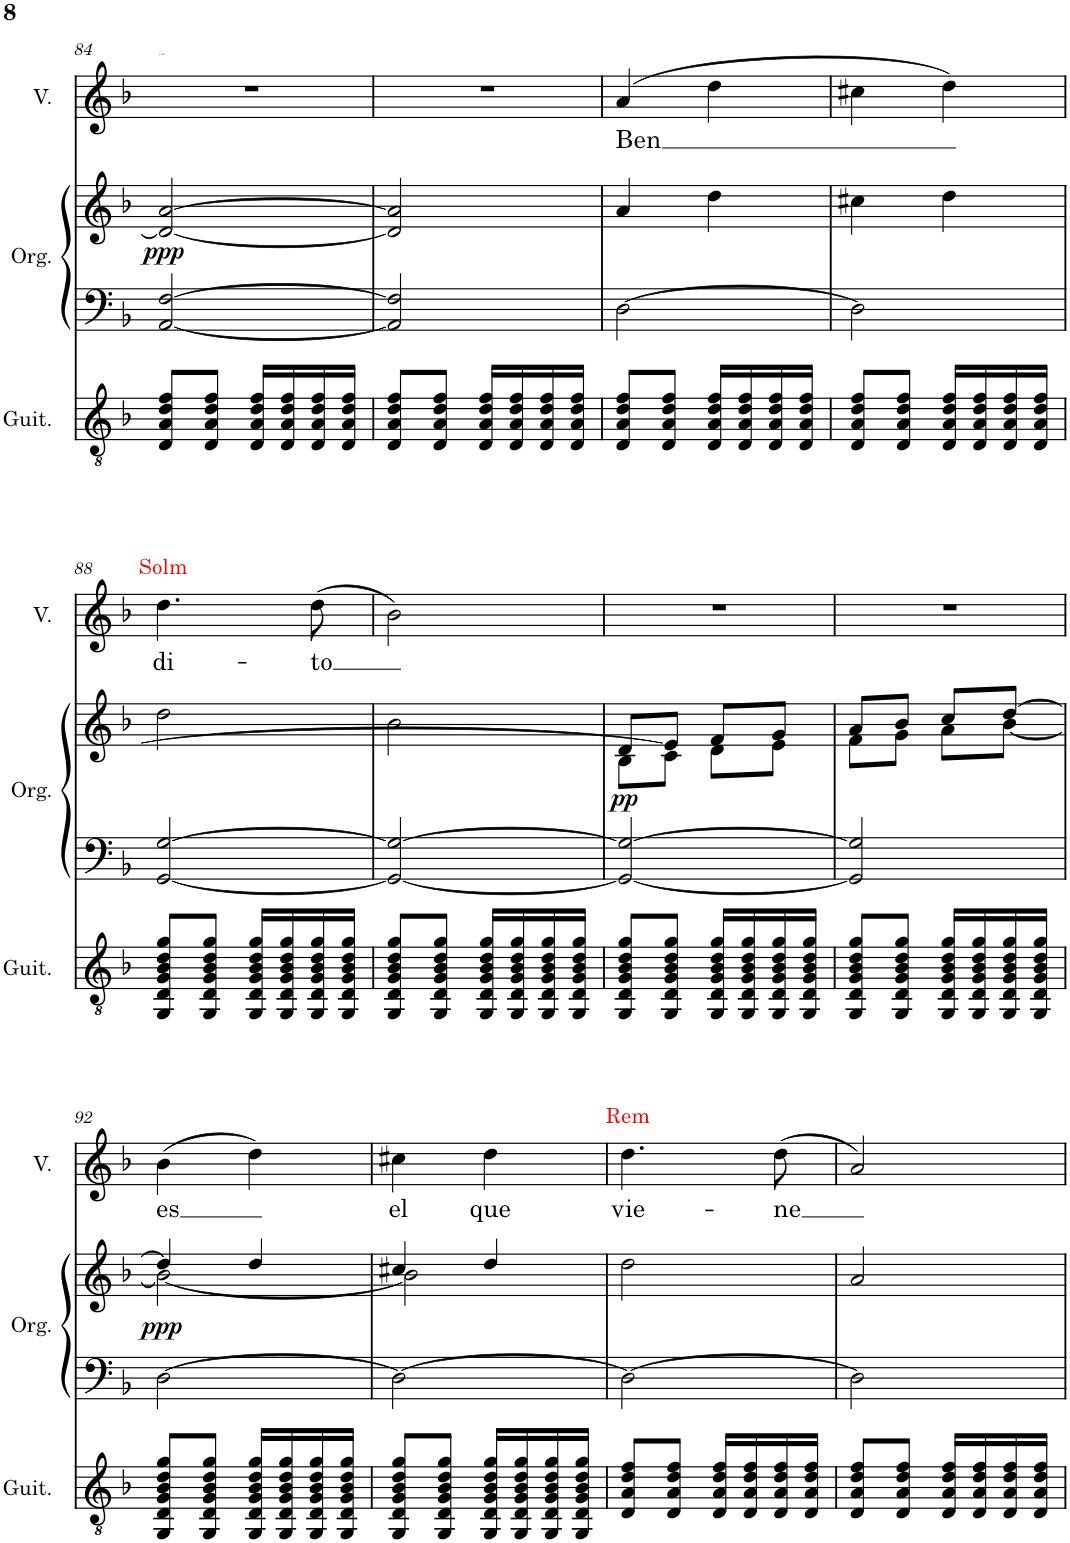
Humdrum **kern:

**kern	**kern	**kern	**dynam	**kern	**text	**text
*part3	*part2	*part2	*part2	*part1	*part1	*part1
*staff4	*staff3	*staff2	*staff2/3	*staff1	*staff1	*staff1
*I"Guitarra clásica	*I"Órgano	*	*	*I"Voz	*	*
*I'Guit.	*	*	*	*I'V.	*	*
!!LO:PB:g=z
*clefGv2	*clefF4	*clefG2	*	*clefG2	*	*
*k[b-]	*k[b-]	*k[b-]	*	*k[b-]	*	*
*M2/4	*M2/4	*M2/4	*	*M2/4	*	*
*MM85	*MM85	*MM85	*	*MM85	*	*
=84	=84	=84	=84	=84	=84	=84
!	!	!	!LO:DY:b	!	!	!
8D/ 8A/ 8d/ 8f/L	[2AA/ [2F/	2d/_ [2a/	ppp	2r	.	.
8D/ 8A/ 8d/ 8f/J	.	.	.	.	.	.
16D/ 16A/ 16d/ 16f/LL	.	.	.	.	.	.
16D/ 16A/ 16d/ 16f/	.	.	.	.	.	.
16D/ 16A/ 16d/ 16f/	.	.	.	.	.	.
16D/ 16A/ 16d/ 16f/JJ	.	.	.	.	.	.
=85	=85	=85	=85	=85	=85	=85
8D/ 8A/ 8d/ 8f/L	2AA/] 2F/]	2d/] 2a/]	.	2r	.	.
8D/ 8A/ 8d/ 8f/J	.	.	.	.	.	.
16D/ 16A/ 16d/ 16f/LL	.	.	.	.	.	.
16D/ 16A/ 16d/ 16f/	.	.	.	.	.	.
16D/ 16A/ 16d/ 16f/	.	.	.	.	.	.
16D/ 16A/ 16d/ 16f/JJ	.	.	.	.	.	.
=86	=86	=86	=86	=86	=86	=86
!	!	!	!	!	!LO:LY:b	!
8D/ 8A/ 8d/ 8f/L	[2D\	4a/	.	(4a/	-Ben	.
8D/ 8A/ 8d/ 8f/J	.	.	.	.	.	.
16D/ 16A/ 16d/ 16f/LL	.	4dd\	.	4dd\	.	.
16D/ 16A/ 16d/ 16f/	.	.	.	.	.	.
16D/ 16A/ 16d/ 16f/	.	.	.	.	.	.
16D/ 16A/ 16d/ 16f/JJ	.	.	.	.	.	.
=87	=87	=87	=87	=87	=87	=87
8D/ 8A/ 8d/ 8f/L	2D\]	4cc#X\	.	4cc#X\	.	.
8D/ 8A/ 8d/ 8f/J	.	.	.	.	.	.
16D/ 16A/ 16d/ 16f/LL	.	4dd\	.	4dd\)	.	.
16D/ 16A/ 16d/ 16f/	.	.	.	.	.	.
16D/ 16A/ 16d/ 16f/	.	.	.	.	.	.
16D/ 16A/ 16d/ 16f/JJ	.	.	.	.	.	.
!!LO:LB:g=z
=88	=88	=88	=88	=88	=88	=88
!	!	!	!	!	!LO:LY:b	!LO:LY:a:color=#FF0000
8GG/ 8D/ 8G/ 8B-/ 8d/ 8g/L	[2GG/ [2G/	2dd\	.	4.dd\	di-	Solm
8GG/ 8D/ 8G/ 8B-/ 8d/ 8g/J	.	.	.	.	.	.
16GG/ 16D/ 16G/ 16B-/ 16d/ 16g/LL	.	.	.	.	.	.
16GG/ 16D/ 16G/ 16B-/ 16d/ 16g/	.	.	.	.	.	.
!	!	!	!	!	!LO:LY:b	!
16GG/ 16D/ 16G/ 16B-/ 16d/ 16g/	.	.	.	(8dd\	-to	.
16GG/ 16D/ 16G/ 16B-/ 16d/ 16g/JJ	.	.	.	.	.	.
=89	=89	=89	=89	=89	=89	=89
8GG/ 8D/ 8G/ 8B-/ 8d/ 8g/L	2GG/_ 2G/_	2b-\	.	2b-\)	.	.
8GG/ 8D/ 8G/ 8B-/ 8d/ 8g/J	.	.	.	.	.	.
16GG/ 16D/ 16G/ 16B-/ 16d/ 16g/LL	.	.	.	.	.	.
16GG/ 16D/ 16G/ 16B-/ 16d/ 16g/	.	.	.	.	.	.
16GG/ 16D/ 16G/ 16B-/ 16d/ 16g/	.	.	.	.	.	.
16GG/ 16D/ 16G/ 16B-/ 16d/ 16g/JJ	.	.	.	.	.	.
=90	=90	=90	=90	=90	=90	=90
*	*	*^	*	*	*	*
!	!	!	!	!LO:DY:b	!	!	!
8GG/ 8D/ 8G/ 8B-/ 8d/ 8g/L	2GG/_ 2G/_	8d/L	8B-\L	pp	2r	.	.
8GG/ 8D/ 8G/ 8B-/ 8d/ 8g/J	.	8e/J]	8c\J	.	.	.	.
16GG/ 16D/ 16G/ 16B-/ 16d/ 16g/LL	.	8f/L	8d\L	.	.	.	.
16GG/ 16D/ 16G/ 16B-/ 16d/ 16g/	.	.	.	.	.	.	.
16GG/ 16D/ 16G/ 16B-/ 16d/ 16g/	.	8g/J	8e\J	.	.	.	.
16GG/ 16D/ 16G/ 16B-/ 16d/ 16g/JJ	.	.	.	.	.	.	.
=91	=91	=91	=91	=91	=91	=91	=91
8GG/ 8D/ 8G/ 8B-/ 8d/ 8g/L	2GG/] 2G/]	8a/L	8f\L	.	2r	.	.
8GG/ 8D/ 8G/ 8B-/ 8d/ 8g/J	.	8b-/J	8g\J	.	.	.	.
16GG/ 16D/ 16G/ 16B-/ 16d/ 16g/LL	.	8cc/L	8a\L	.	.	.	.
16GG/ 16D/ 16G/ 16B-/ 16d/ 16g/	.	.	.	.	.	.	.
16GG/ 16D/ 16G/ 16B-/ 16d/ 16g/	.	[8dd/J	[8b-\J	.	.	.	.
16GG/ 16D/ 16G/ 16B-/ 16d/ 16g/JJ	.	.	.	.	.	.	.
!!LO:LB:g=z
=92	=92	=92	=92	=92	=92	=92	=92
!	!	!	!	!LO:DY:b	!	!LO:LY:b	!
8GG/ 8D/ 8G/ 8B-/ 8d/ 8g/L	[2D\	4dd/]	2b-\_	ppp	(4b-\	-es	.
8GG/ 8D/ 8G/ 8B-/ 8d/ 8g/J	.	.	.	.	.	.	.
16GG/ 16D/ 16G/ 16B-/ 16d/ 16g/LL	.	4dd/	.	.	4dd\)	.	.
16GG/ 16D/ 16G/ 16B-/ 16d/ 16g/	.	.	.	.	.	.	.
16GG/ 16D/ 16G/ 16B-/ 16d/ 16g/	.	.	.	.	.	.	.
16GG/ 16D/ 16G/ 16B-/ 16d/ 16g/JJ	.	.	.	.	.	.	.
=93	=93	=93	=93	=93	=93	=93	=93
!	!	!	!	!	!	!LO:LY:b	!
8GG/ 8D/ 8G/ 8B-/ 8d/ 8g/L	2D\_	4cc#X/	2b-\]	.	4cc#X\	el	.
8GG/ 8D/ 8G/ 8B-/ 8d/ 8g/J	.	.	.	.	.	.	.
!	!	!	!	!	!	!LO:LY:b	!
16GG/ 16D/ 16G/ 16B-/ 16d/ 16g/LL	.	4dd/	.	.	4dd\	que	.
16GG/ 16D/ 16G/ 16B-/ 16d/ 16g/	.	.	.	.	.	.	.
16GG/ 16D/ 16G/ 16B-/ 16d/ 16g/	.	.	.	.	.	.	.
16GG/ 16D/ 16G/ 16B-/ 16d/ 16g/JJ	.	.	.	.	.	.	.
*	*	*v	*v	*	*	*	*
=94	=94	=94	=94	=94	=94	=94
!	!	!	!	!	!LO:LY:b	!LO:LY:a:color=#FF0000
8D/ 8A/ 8d/ 8f/L	2D\_	2dd\	.	4.dd\	vie-	Rem
8D/ 8A/ 8d/ 8f/J	.	.	.	.	.	.
16D/ 16A/ 16d/ 16f/LL	.	.	.	.	.	.
16D/ 16A/ 16d/ 16f/	.	.	.	.	.	.
!	!	!	!	!	!LO:LY:b	!
16D/ 16A/ 16d/ 16f/	.	.	.	(8dd\	-ne	.
16D/ 16A/ 16d/ 16f/JJ	.	.	.	.	.	.
=95	=95	=95	=95	=95	=95	=95
8D/ 8A/ 8d/ 8f/L	2D\]	2a/	.	2a/)	.	.
8D/ 8A/ 8d/ 8f/J	.	.	.	.	.	.
16D/ 16A/ 16d/ 16f/LL	.	.	.	.	.	.
16D/ 16A/ 16d/ 16f/	.	.	.	.	.	.
16D/ 16A/ 16d/ 16f/	.	.	.	.	.	.
16D/ 16A/ 16d/ 16f/JJ	.	.	.	.	.	.
=	=	=	=	=	=	=
*-	*-	*-	*-	*-	*-	*-
